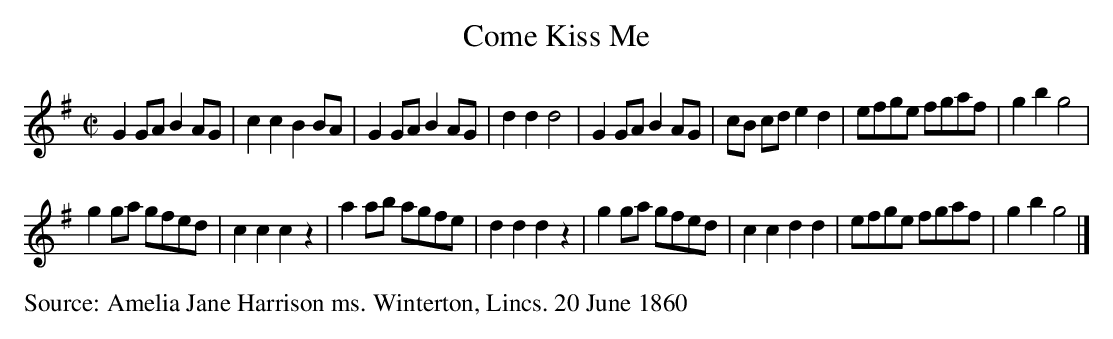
X:1
T:Come Kiss Me
M:C|
L:1/8
K:G
G2GA B2AG|c2c2B2BA|G2GAB2AG|d2d2d4|G2GAB2AG|cB cde2d2|efge fgaf|g2b2g4|
g2ga gfed|c2c2c2z2|a2ab agfe|d2d2d2z2|g2ga gfed |c2c2 d2d2|efge fgaf|g2b2g4|]
